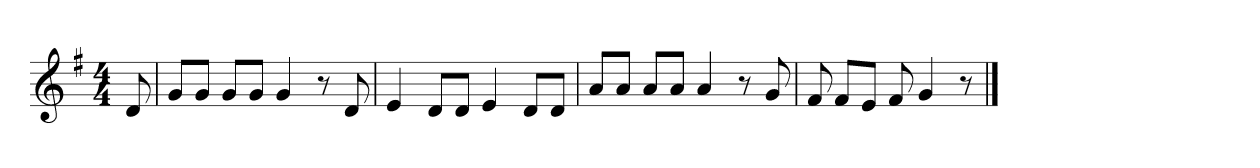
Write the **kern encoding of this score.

**kern
*part1
*staff1
*k[f#]
*M4/4
*MM120
=
8d
=1
8gL
8gJ
8gL
8gJ
4g
8r
8d
=2
4e
8dL
8dJ
4e
8dL
8dJ
=3
8aL
8aJ
8aL
8aJ
4a
8r
8g
=4
8f#
8f#L
8eJ
8f#
4g
8r
==
*-
